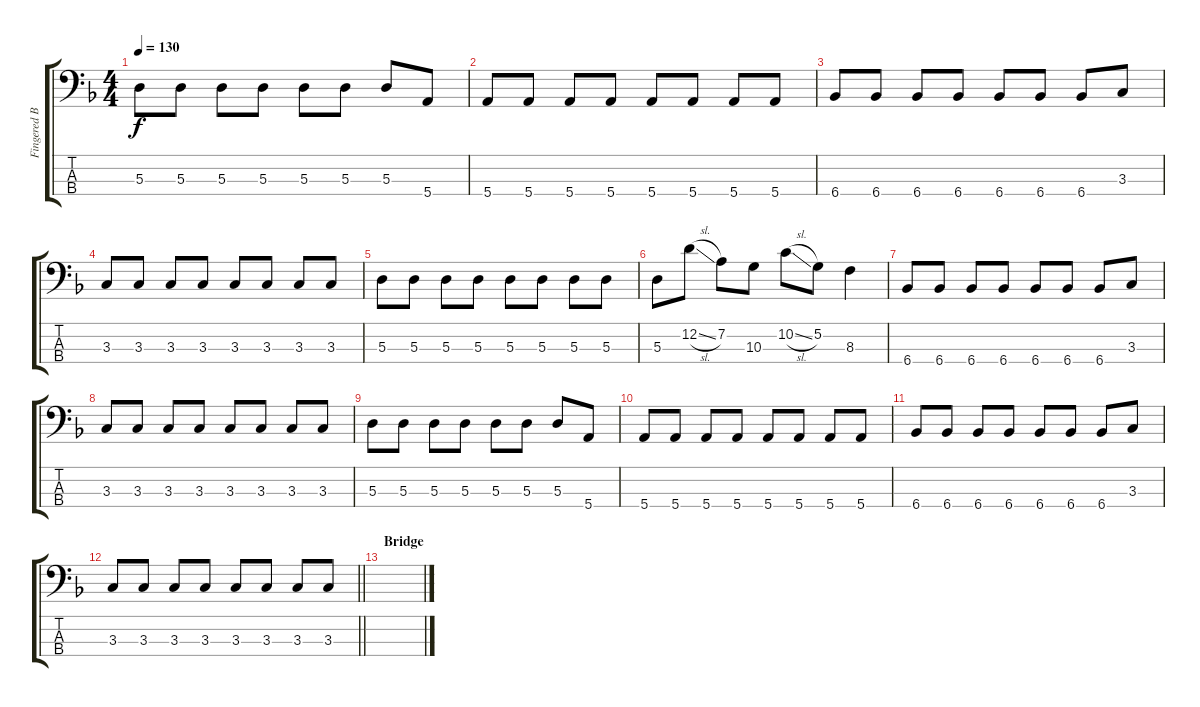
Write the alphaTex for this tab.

\track ("Fingered Bass" "Fingered B") {instrument electricbassfinger}
\staff {score tabs}
\tuning (G2 D2 A1 E1) {hide}
\ts (4 4)
\tempo 130
\clef f4
\ks f
5.3.8{dy f} 5.3.8 5.3.8 5.3.8 5.3.8 5.3.8 5.3.8 5.4.8 |
5.4.8 5.4.8 5.4.8 5.4.8 5.4.8 5.4.8 5.4.8 5.4.8 |
6.4.8 6.4.8 6.4.8 6.4.8 6.4.8 6.4.8 6.4.8 3.3.8 |
3.3.8 3.3.8 3.3.8 3.3.8 3.3.8 3.3.8 3.3.8 3.3.8 |
5.3.8 5.3.8 5.3.8 5.3.8 5.3.8 5.3.8 5.3.8 5.3.8 |
5.3.8 12.2{sl}.8 7.2.8 10.3.8 10.2{sl}.8 5.2.8 8.3.4 |
6.4.8 6.4.8 6.4.8 6.4.8 6.4.8 6.4.8 6.4.8 3.3.8 |
3.3.8 3.3.8 3.3.8 3.3.8 3.3.8 3.3.8 3.3.8 3.3.8 |
5.3.8 5.3.8 5.3.8 5.3.8 5.3.8 5.3.8 5.3.8 5.4.8 |
5.4.8 5.4.8 5.4.8 5.4.8 5.4.8 5.4.8 5.4.8 5.4.8 |
6.4.8 6.4.8 6.4.8 6.4.8 6.4.8 6.4.8 6.4.8 3.3.8 |
\barLineRight lightlight
3.3.8 3.3.8 3.3.8 3.3.8 3.3.8 3.3.8 3.3.8 3.3.8 |
\section ("" "Bridge")
